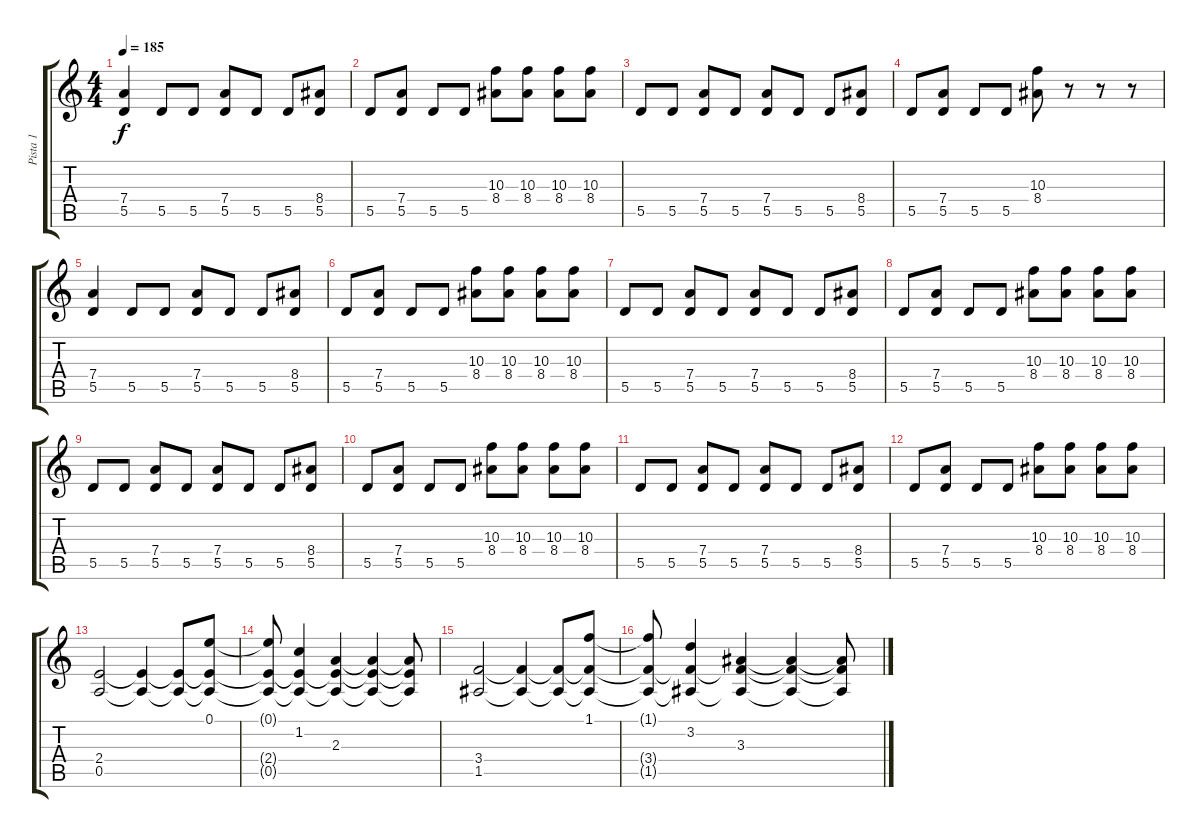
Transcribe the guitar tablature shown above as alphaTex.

\track ("Pista 1" "Pista 1") {instrument distortionguitar}
\staff {score tabs}
\tuning (E4 B3 G3 D3 A2 E2) {hide}
\ts (4 4)
\tempo 185
\clef g2
\ks c
(7.4 5.5).4{dy f} 5.5.8 5.5.8 (7.4 5.5).8 5.5.8 5.5.8 (8.4 5.5).8 |
5.5.8 (7.4 5.5).8 5.5.8 5.5.8 (10.3 8.4).8 (10.3 8.4).8 (10.3 8.4).8 (10.3 8.4).8 |
5.5.8 5.5.8 (7.4 5.5).8 5.5.8 (7.4 5.5).8 5.5.8 5.5.8 (8.4 5.5).8 |
5.5.8 (7.4 5.5).8 5.5.8 5.5.8 (10.3 8.4).8 r.8 r.8 r.8 |
(7.4 5.5).4 5.5.8 5.5.8 (7.4 5.5).8 5.5.8 5.5.8 (8.4 5.5).8 |
5.5.8 (7.4 5.5).8 5.5.8 5.5.8 (10.3 8.4).8 (10.3 8.4).8 (10.3 8.4).8 (10.3 8.4).8 |
5.5.8 5.5.8 (7.4 5.5).8 5.5.8 (7.4 5.5).8 5.5.8 5.5.8 (8.4 5.5).8 |
5.5.8 (7.4 5.5).8 5.5.8 5.5.8 (10.3 8.4).8 (10.3 8.4).8 (10.3 8.4).8 (10.3 8.4).8 |
5.5.8 5.5.8 (7.4 5.5).8 5.5.8 (7.4 5.5).8 5.5.8 5.5.8 (8.4 5.5).8 |
5.5.8 (7.4 5.5).8 5.5.8 5.5.8 (10.3 8.4).8 (10.3 8.4).8 (10.3 8.4).8 (10.3 8.4).8 |
5.5.8 5.5.8 (7.4 5.5).8 5.5.8 (7.4 5.5).8 5.5.8 5.5.8 (8.4 5.5).8 |
5.5.8 (7.4 5.5).8 5.5.8 5.5.8 (10.3 8.4).8 (10.3 8.4).8 (10.3 8.4).8 (10.3 8.4).8 |
(2.4 0.5).2 (2.4{t} 0.5{t}).4 (2.4{t} 0.5{t}).8 (0.1 2.4{t} 0.5{t}).8 |
(0.1{t} 2.4{t} 0.5{t}).8 (1.2 2.4{t} 0.5{t}).4 (2.3 2.4{t} 0.5{t}).4 (2.3{t} 2.4{t} 0.5{t}).4 (2.3{t} 2.4{t} 0.5{t}).8 |
(3.4 1.5).2 (3.4{t} 1.5{t}).4 (3.4{t} 1.5{t}).8 (1.1 3.4{t} 1.5{t}).8 |
(1.1{t} 3.4{t} 1.5{t}).8 (3.2 3.4{t} 1.5{t}).4 (3.3 3.4{t} 1.5{t}).4 (3.3{t} 3.4{t} 1.5{t}).4 (3.3{t} 3.4{t} 1.5{t}).8
